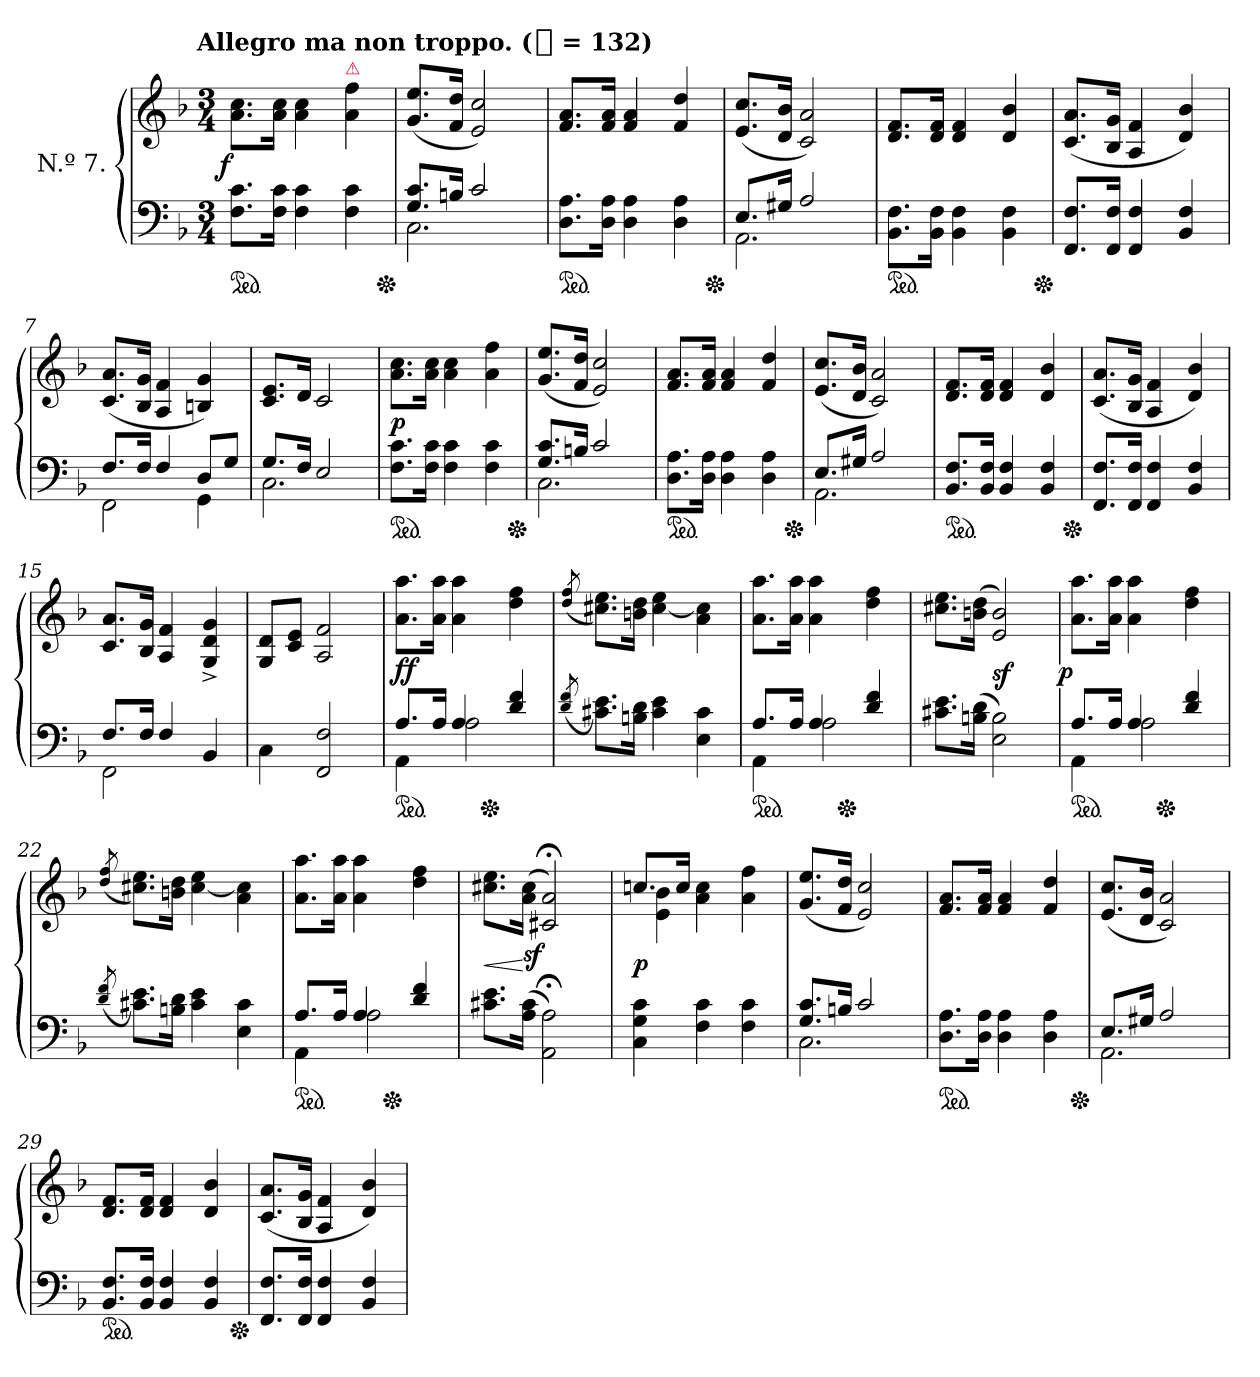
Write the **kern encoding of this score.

**kern	**kern	**dynam
*part1	*part1	*part1
*staff2	*staff1	*staff1/2
*I" N.º 7.	*	*
*clefF4	*clefG2	*
*k[b-]	*k[b-]	*
!!LO:TX:omd:t=Allegro ma non troppo. ([quarter] = 132)
*M3/4	*M3/4	*
*MM132	*MM132	*
=1	=1	=1
!	!	!LO:DY:rj
*ped	*	*
8.F 8.cL	8.a 8.ccL	f
16F 16cJk	16a 16ccJk	.
4F 4c	4a 4cc	.
!	!LO:TX:a:color=crimson:t=⚠	!
4F 4c	4a 4ff	.
*Xped	*	*
=2	=2	=2
*^	*	*
8.G 8.cL	2.C	(<8.g/ 8.ee/L	.
16BnJk	.	16f/ 16dd/Jk	.
2c	.	2e 2cc)	.
*v	*v	*	*
=3	=3	=3
*ped	*	*
8.D 8.AL	8.f 8.aL	.
16D 16AJk	16f 16aJk	.
4D 4A	4f 4a	.
4D 4A	4f 4dd	.
*Xped	*	*
=4	=4	=4
*^	*	*
8.EL	2.AA	(<8.e 8.ccL	.
16G#XJk	.	16d 16b-Jk	.
2A	.	2c 2a)	.
*v	*v	*	*
=5	=5	=5
*ped	*	*
8.BB- 8.FL	8.d 8.fL	.
16BB- 16FJk	16d 16fJk	.
4BB- 4F	4d 4f	.
4BB- 4F	4d 4b-	.
*Xped	*	*
=6	=6	=6
8.FF 8.FL	(<8.c 8.aL	.
16FF 16FJk	16B- 16gJk	.
4FF 4F	4A 4f	.
4BB-/ 4F/	4d 4b-)	.
=7	=7	=7
*^	*	*
8.FL	2FF	(<8.c 8.aL	.
16FJk	.	16B- 16gJk	.
4F	.	4A 4f	.
8DL	4GG	4Bn 4g)	.
8GJ	.	.	.
=8	=8	=8	=8
8.GL	2.C	8.c 8.eL	.
16FJk	.	16dJk	.
2E	.	2c	.
*v	*v	*	*
=9	=9	=9
*ped	*	*
8.F 8.cL	8.a 8.ccL	p
16F 16cJk	16a 16ccJk	.
4F 4c	4a 4cc	.
4F 4c	4a 4ff	.
*Xped	*	*
=10	=10	=10
*^	*	*
8.G 8.cL	2.C	(<8.g/ 8.ee/L	.
16BnJk	.	16f/ 16dd/Jk	.
2c	.	2e 2cc)	.
*v	*v	*	*
=11	=11	=11
*ped	*	*
8.D 8.AL	8.f 8.aL	.
16D 16AJk	16f 16aJk	.
4D 4A	4f 4a	.
4D 4A	4f 4dd	.
*Xped	*	*
=12	=12	=12
*^	*	*
8.EL	2.AA	(<8.e 8.ccL	.
16G#XJk	.	16d 16b-Jk	.
2A	.	2c 2a)	.
*v	*v	*	*
=13	=13	=13
*ped	*	*
8.BB-/ 8.F/L	8.d 8.fL	.
16BB-/ 16F/Jk	16d 16fJk	.
4BB-/ 4F/	4d 4f	.
4BB-/ 4F/	4d 4b-	.
*Xped	*	*
=14	=14	=14
8.FF 8.FL	(<8.c 8.aL	.
16FF 16FJk	16B- 16gJk	.
4FF 4F	4A 4f	.
4BB-/ 4F/	4d 4b-)	.
=15	=15	=15
*^	*	*
8.FL	2FF	8.c 8.aL	.
16FJk	.	16B- 16gJk	.
4F	.	4A 4f	.
4rcyy	4BB-	4G^</ 4d^</ 4g^</	.
*v	*v	*	*
=16	=16	=16
4C\	8G/ 8d/L	.
.	8c 8eJ	.
2FF 2F	2A 2f	.
=17	=17	=17
*^	*	*
*ped	*	*	*
*	*	*^	*
8.AL	4AA	8.a 8.aaL	4.ryy	ff
16AJk	.	16a 16aaJk	.	.
4A	2A	4a 4aa	.	.
*Xped	*	*	*	*
.	.	.	4.ryy	.
4d 4f	.	4dd 4ff	.	.
*v	*v	*	*	*
*	*v	*v	*
=18	=18	=18
(<8qd/ 8qf/	(<8qdd/ 8qff/	.
8.c#X 8.eL)	8.cc#X 8.eeL)	.
16Bn 16dJk	16bn 16ddJk	.
4c# 4e	[4cc# 4ee	.
4E 4c#	4a 4cc#]	.
=19	=19	=19
*^	*	*
*ped	*	*	*
*	*	*^	*
8.AL	4AA	8.a 8.aaL	4.ryy	.
16AJk	.	16a 16aaJk	.	.
4A	2A	4a 4aa	.	.
*Xped	*	*	*	*
.	.	.	4.ryy	.
4d 4f	.	4dd 4ff	.	.
*v	*v	*	*	*
*	*v	*v	*
=20	=20	=20
8.c#X 8.eL	8.cc#X 8.eeL	.
(>16Bn 16dJk	(>16bn 16ddJk	.
2E 2B)	2e 2b)	sf
=21	=21	=21
*^	*	*
!	!	!	!LO:DY:rj
*ped	*	*	*
*	*	*^	*
8.AL	4AA	8.a 8.aaL	4.ryy	p
16AJk	.	16a 16aaJk	.	.
4A	2A	4a 4aa	.	.
*Xped	*	*	*	*
.	.	.	4.ryy	.
4d 4f	.	4dd 4ff	.	.
*v	*v	*	*	*
*	*v	*v	*
=22	=22	=22
(<8qd/ 8qf/	(<8qdd/ 8qff/	.
8.c#X 8.eL)	8.cc#X 8.eeL)	.
16Bn 16dJk	16bn 16ddJk	.
4c# 4e	[4cc# 4ee	.
4E 4c#	4a 4cc#]	.
=23	=23	=23
*^	*	*
*ped	*	*	*
*	*	*^	*
8.AL	4AA	8.a 8.aaL	4.ryy	.
16AJk	.	16a 16aaJk	.	.
4A	2A	4a 4aa	.	.
*Xped	*	*	*	*
.	.	.	4.ryy	.
4d 4f	.	4dd 4ff	.	.
*v	*v	*	*	*
*	*v	*v	*
=24	=24	=24
8.c#X 8.eL	8.cc#X 8.eeL	<
(>16A 16c#Jk	(>16a 16cc#Jk	[
!	!	!LO:DY:rj
2AA;< 2A;<)	2c#X;< 2a;<)	sf
=25	=25	=25
*	*^	*
4C 4G 4c	8.ccnL	4e 4b-	p
.	16ccJk	.	.
4F 4c	4rcccyy	4a 4cc	.
4F 4c	4reeeyy	4a 4ff	.
*	*v	*v	*
=26	=26	=26
*^	*	*
8.G 8.cL	2.C	(<8.g/ 8.ee/L	.
16BnJk	.	16f/ 16dd/Jk	.
2c	.	2e 2cc)	.
*v	*v	*	*
=27	=27	=27
*ped	*	*
8.D 8.AL	8.f 8.aL	.
16D 16AJk	16f 16aJk	.
4D 4A	4f 4a	.
4D 4A	4f 4dd	.
*Xped	*	*
=28	=28	=28
*^	*	*
8.EL	2.AA	(<8.e 8.ccL	.
16G#XJk	.	16d 16b-Jk	.
2A	.	2c 2a)	.
*v	*v	*	*
=29	=29	=29
*ped	*	*
8.BB-/ 8.F/L	8.d 8.fL	.
16BB-/ 16F/Jk	16d 16fJk	.
4BB-/ 4F/	4d 4f	.
4BB-/ 4F/	4d 4b-	.
*Xped	*	*
=30	=30	=30
8.FF 8.FL	(<8.c 8.aL	.
16FF 16FJk	16B- 16gJk	.
4FF 4F	4A 4f	.
4BB-/ 4F/	4d 4b-)	.
=	=	=
*-	*-	*-
